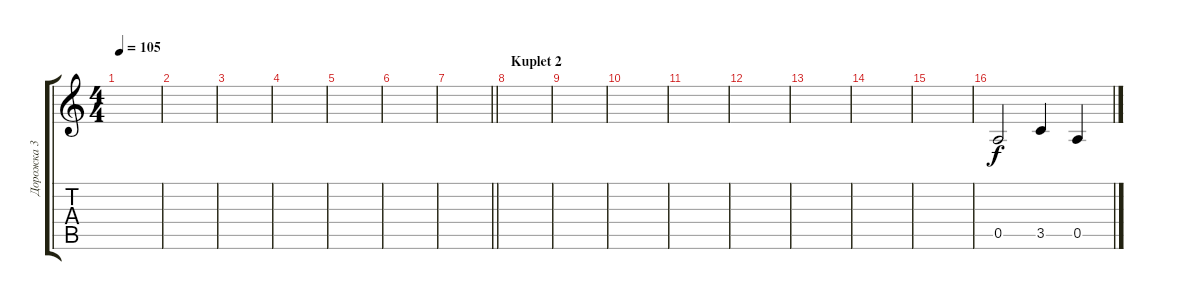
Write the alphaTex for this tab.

\track ("Дорожка 3" "Дорожка 3") {instrument acousticguitarsteel}
\staff {score tabs}
\tuning (E4 B3 G3 D3 A2 E2) {hide}
\ts (4 4)
\tempo 105
\clef g2
\ks c
|
|
|
|
|
|
\barLineRight lightlight
|
\section ("" "Kuplet 2")
|
|
|
|
|
|
|
|
0.5.2 3.5.4 0.5.4
